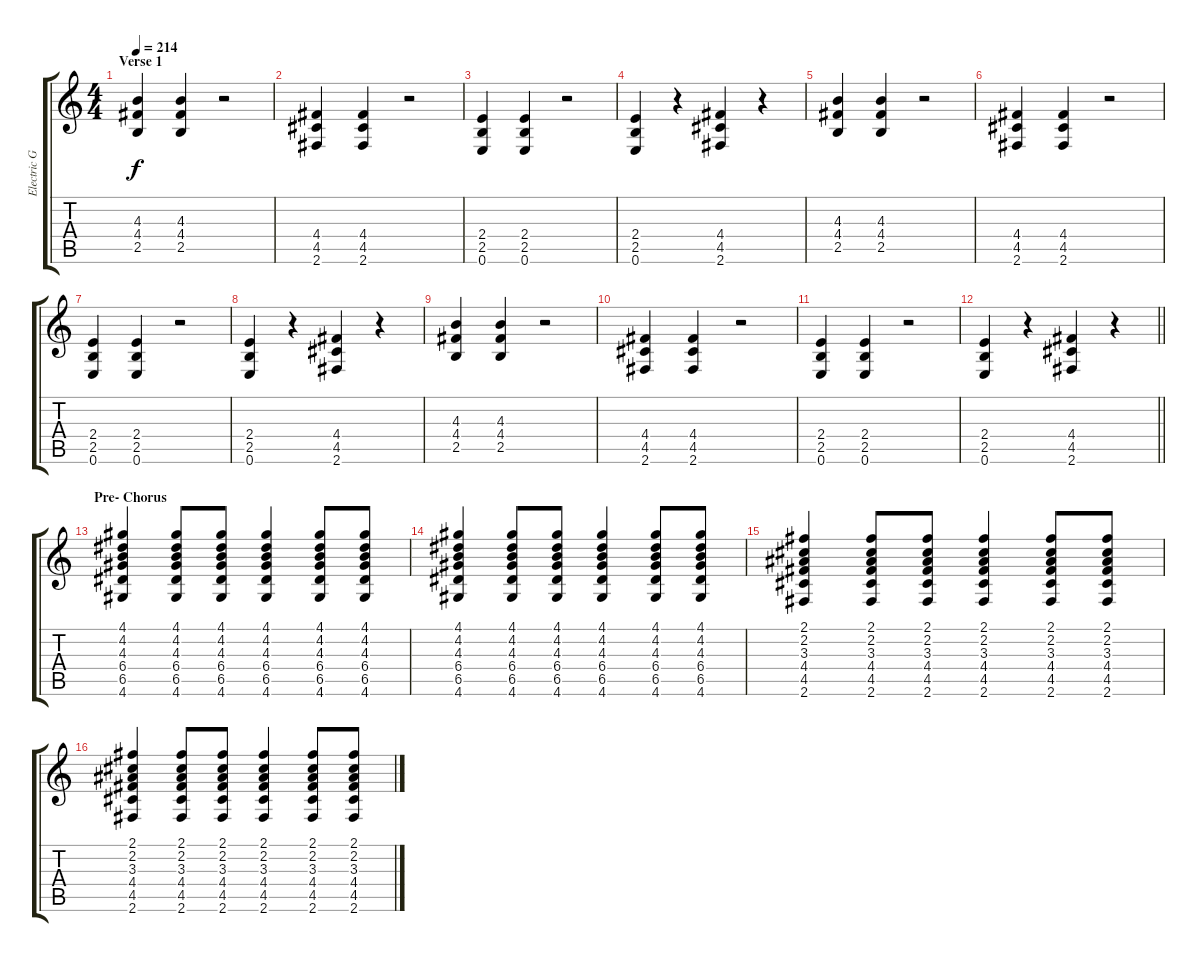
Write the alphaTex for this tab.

\track ("Electric Guitar" "Electric G") {instrument distortionguitar}
\staff {score tabs}
\tuning (E4 B3 G3 D3 A2 E2) {hide}
\ts (4 4)
\section ("" "Verse 1")
\tempo 214
\clef g2
\ks c
(4.3 4.4 2.5).4{dy f} (4.3 4.4 2.5).4 r.2 |
(4.4 4.5 2.6).4 (4.4 4.5 2.6).4 r.2 |
(2.4 2.5 0.6).4 (2.4 2.5 0.6).4 r.2 |
(2.4 2.5 0.6).4 r.4 (4.4 4.5 2.6).4 r.4 |
(4.3 4.4 2.5).4 (4.3 4.4 2.5).4 r.2 |
(4.4 4.5 2.6).4 (4.4 4.5 2.6).4 r.2 |
(2.4 2.5 0.6).4 (2.4 2.5 0.6).4 r.2 |
(2.4 2.5 0.6).4 r.4 (4.4 4.5 2.6).4 r.4 |
(4.3 4.4 2.5).4 (4.3 4.4 2.5).4 r.2 |
(4.4 4.5 2.6).4 (4.4 4.5 2.6).4 r.2 |
(2.4 2.5 0.6).4 (2.4 2.5 0.6).4 r.2 |
\barLineRight lightlight
(2.4 2.5 0.6).4 r.4 (4.4 4.5 2.6).4 r.4 |
\section ("" "Pre- Chorus")
(4.1 4.2 4.3 6.4 6.5 4.6).4 (4.1 4.2 4.3 6.4 6.5 4.6).8 (4.1 4.2 4.3 6.4 6.5 4.6).8 (4.1 4.2 4.3 6.4 6.5 4.6).4 (4.1 4.2 4.3 6.4 6.5 4.6).8 (4.1 4.2 4.3 6.4 6.5 4.6).8 |
(4.1 4.2 4.3 6.4 6.5 4.6).4 (4.1 4.2 4.3 6.4 6.5 4.6).8 (4.1 4.2 4.3 6.4 6.5 4.6).8 (4.1 4.2 4.3 6.4 6.5 4.6).4 (4.1 4.2 4.3 6.4 6.5 4.6).8 (4.1 4.2 4.3 6.4 6.5 4.6).8 |
(2.1 2.2 3.3 4.4 4.5 2.6).4 (2.1 2.2 3.3 4.4 4.5 2.6).8 (2.1 2.2 3.3 4.4 4.5 2.6).8 (2.1 2.2 3.3 4.4 4.5 2.6).4 (2.1 2.2 3.3 4.4 4.5 2.6).8 (2.1 2.2 3.3 4.4 4.5 2.6).8 |
(2.1 2.2 3.3 4.4 4.5 2.6).4 (2.1 2.2 3.3 4.4 4.5 2.6).8 (2.1 2.2 3.3 4.4 4.5 2.6).8 (2.1 2.2 3.3 4.4 4.5 2.6).4 (2.1 2.2 3.3 4.4 4.5 2.6).8 (2.1 2.2 3.3 4.4 4.5 2.6).8
